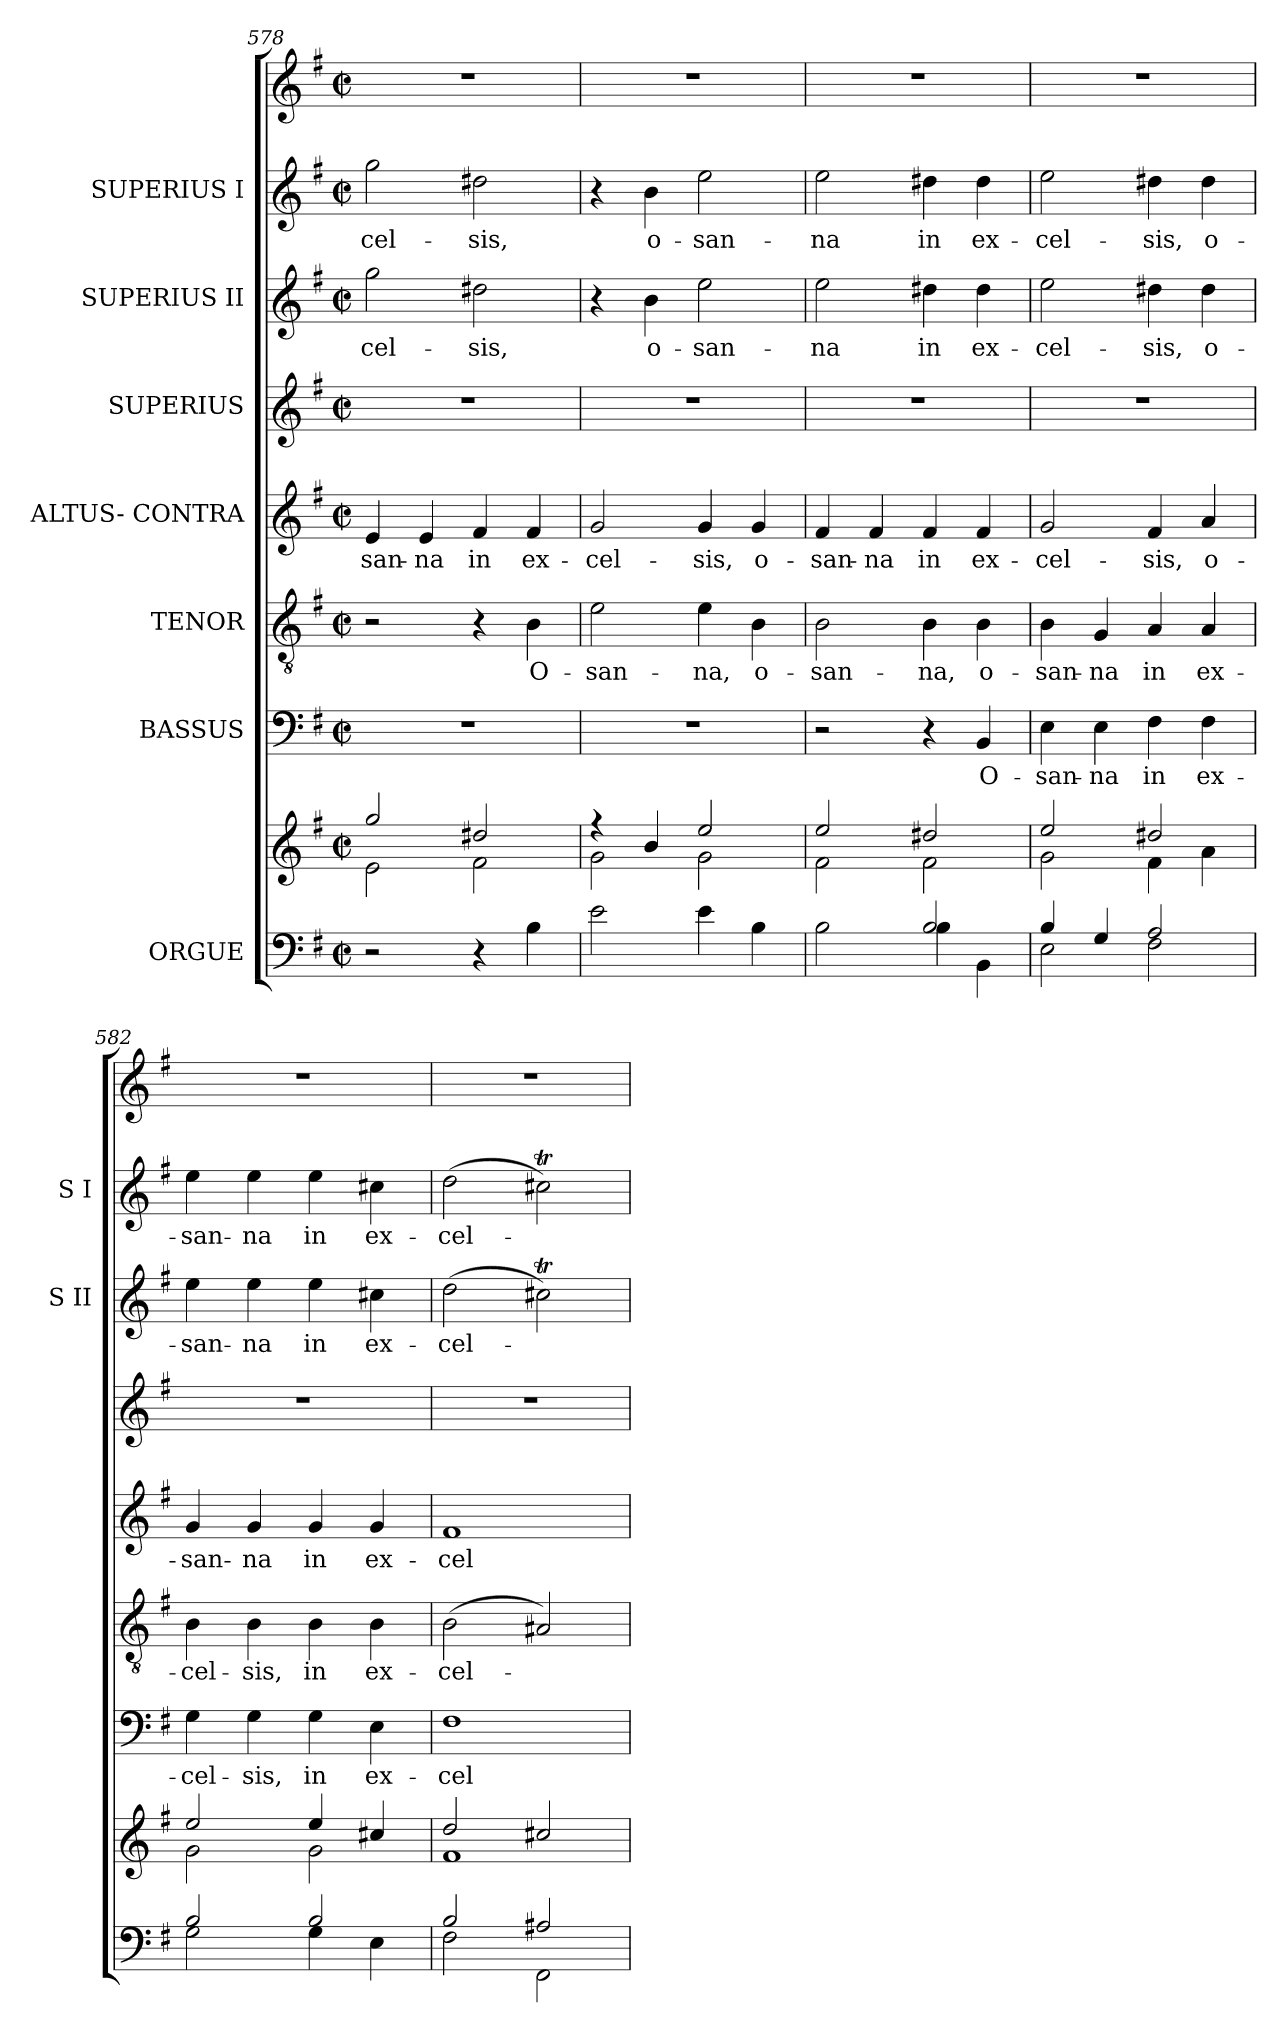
**kern	**kern	**kern	**text	**kern	**text	**kern	**text	**kern	**kern	**text	**kern	**text	**kern
*part8	*part8	*part7	*part7	*part6	*part6	*part5	*part5	*part4	*part3	*part3	*part2	*part2	*part1
*staff9	*staff8	*staff7	*staff7	*staff6	*staff6	*staff5	*staff5	*staff4	*staff3	*staff3	*staff2	*staff2	*staff1
*I"ORGUE	*	*I"BASSUS	*	*I"TENOR	*	*I"ALTUS- CONTRA	*	*I"SUPERIUS	*I"SUPERIUS II	*	*I"SUPERIUS I	*	*
*	*	*	*	*	*	*	*	*	*I'S II	*	*I'S I	*	*
*clefF4	*clefG2	*clefF4	*	*clefGv2	*	*clefG2	*	*clefG2	*clefG2	*	*clefG2	*	*clefG2
*k[f#]	*k[f#]	*k[f#]	*	*k[f#]	*	*k[f#]	*	*k[f#]	*k[f#]	*	*k[f#]	*	*k[f#]
*e:	*e:	*e:	*	*e:	*	*e:	*	*e:	*e:	*	*e:	*	*e:
*M2/2	*M2/2	*M2/2	*	*M2/2	*	*M2/2	*	*M2/2	*M2/2	*	*M2/2	*	*M2/2
*met(c|)	*met(c|)	*met(c|)	*	*met(c|)	*	*met(c|)	*	*met(c|)	*met(c|)	*	*met(c|)	*	*met(c|)
=578	=578	=578	=578	=578	=578	=578	=578	=578	=578	=578	=578	=578	=578
*	*^	*	*	*	*	*	*	*	*	*	*	*	*
!	!	!	!	!	!	!	!	!LO:LY:b	!	!	!LO:LY:b	!	!LO:LY:b	!
2r	2gg/	2e\	1r	.	2r	.	4e/	-san-	1r	2gg\	-cel-	2gg\	-cel-	1r
!	!	!	!	!	!	!	!	!LO:LY:b	!	!	!	!	!	!
.	.	.	.	.	.	.	4e/	-na	.	.	.	.	.	.
!	!	!	!	!	!	!	!	!LO:LY:b	!	!	!LO:LY:b	!	!LO:LY:b	!
4r	2dd#X/	2f#\	.	.	4r	.	4f#/	in	.	2dd#X\	-sis,	2dd#X\	-sis,	.
!	!	!	!	!	!	!LO:LY:b	!	!LO:LY:b	!	!	!	!	!	!
4B\	.	.	.	.	4B\	O-	4f#/	ex-	.	.	.	.	.	.
=579	=579	=579	=579	=579	=579	=579	=579	=579	=579	=579	=579	=579	=579	=579
!	!	!	!	!	!	!LO:LY:b	!	!LO:LY:b	!	!	!	!	!	!
2e\	4ree	2g\	1r	.	2e\	-san-	2g/	-cel-	1r	4r	.	4r	.	1r
!	!	!	!	!	!	!	!	!	!	!	!LO:LY:b	!	!LO:LY:b	!
.	4b/	.	.	.	.	.	.	.	.	4b\	o-	4b\	o-	.
!	!	!	!	!	!	!LO:LY:b	!	!LO:LY:b	!	!	!LO:LY:b	!	!LO:LY:b	!
4e\	2ee/	2g\	.	.	4e\	-na,	4g/	-sis,	.	2ee\	-san-	2ee\	-san-	.
!	!	!	!	!	!	!LO:LY:b	!	!LO:LY:b	!	!	!	!	!	!
4B\	.	.	.	.	4B\	o-	4g/	o-	.	.	.	.	.	.
=580	=580	=580	=580	=580	=580	=580	=580	=580	=580	=580	=580	=580	=580	=580
*^	*	*	*	*	*	*	*	*	*	*	*	*	*	*
!	!	!	!	!	!	!	!LO:LY:b	!	!LO:LY:b	!	!	!LO:LY:b	!	!LO:LY:b	!
2ryy	2B\	2ee/	2f#\	2r	.	2B\	-san-	4f#/	-san-	1r	2ee\	-na	2ee\	-na	1r
!	!	!	!	!	!	!	!	!	!LO:LY:b	!	!	!	!	!	!
.	.	.	.	.	.	.	.	4f#/	-na	.	.	.	.	.	.
!	!	!	!	!	!	!	!LO:LY:b	!	!LO:LY:b	!	!	!LO:LY:b	!	!LO:LY:b	!
2B/	4B\	2dd#X/	2f#\	4r	.	4B\	-na,	4f#/	in	.	4dd#X\	in	4dd#X\	in	.
!	!	!	!	!	!LO:LY:b	!	!LO:LY:b	!	!LO:LY:b	!	!	!LO:LY:b	!	!LO:LY:b	!
.	4BB\	.	.	4BB/	O-	4B\	o-	4f#/	ex-	.	4dd#\	ex-	4dd#\	ex-	.
!!LO:PB:g=z
=581	=581	=581	=581	=581	=581	=581	=581	=581	=581	=581	=581	=581	=581	=581	=581
!	!	!	!	!	!LO:LY:b	!	!LO:LY:b	!	!LO:LY:b	!	!	!LO:LY:b	!	!LO:LY:b	!
4B/	2E\	2ee/	2g\	4E\	-san-	4B\	-san-	2g/	-cel-	1r	2ee\	-cel-	2ee\	-cel-	1r
!	!	!	!	!	!LO:LY:b	!	!LO:LY:b	!	!	!	!	!	!	!	!
4G/	.	.	.	4E\	-na	4G/	-na	.	.	.	.	.	.	.	.
!	!	!	!	!	!LO:LY:b	!	!LO:LY:b	!	!LO:LY:b	!	!	!LO:LY:b	!	!LO:LY:b	!
2A/	2F#\	2dd#X/	4f#\	4F#\	in	4A/	in	4f#/	-sis,	.	4dd#X\	-sis,	4dd#X\	-sis,	.
!	!	!	!	!	!LO:LY:b	!	!LO:LY:b	!	!LO:LY:b	!	!	!LO:LY:b	!	!LO:LY:b	!
.	.	.	4a\	4F#\	ex-	4A/	ex-	4a/	o-	.	4dd#\	o-	4dd#\	o-	.
=582	=582	=582	=582	=582	=582	=582	=582	=582	=582	=582	=582	=582	=582	=582	=582
!	!	!	!	!	!LO:LY:b	!	!LO:LY:b	!	!LO:LY:b	!	!	!LO:LY:b	!	!LO:LY:b	!
2B/	2G\	2ee/	2g\	4G\	-cel-	4B\	-cel-	4g/	-san-	1r	4ee\	-san-	4ee\	-san-	1r
!	!	!	!	!	!LO:LY:b	!	!LO:LY:b	!	!LO:LY:b	!	!	!LO:LY:b	!	!LO:LY:b	!
.	.	.	.	4G\	-sis,	4B\	-sis,	4g/	-na	.	4ee\	-na	4ee\	-na	.
!	!	!	!	!	!LO:LY:b	!	!LO:LY:b	!	!LO:LY:b	!	!	!LO:LY:b	!	!LO:LY:b	!
2B/	4G\	4ee/	2g\	4G\	in	4B\	in	4g/	in	.	4ee\	in	4ee\	in	.
!	!	!	!	!	!LO:LY:b	!	!LO:LY:b	!	!LO:LY:b	!	!	!LO:LY:b	!	!LO:LY:b	!
.	4E\	4cc#X/	.	4E\	ex-	4B\	ex-	4g/	ex-	.	4cc#X\	ex-	4cc#X\	ex-	.
=583	=583	=583	=583	=583	=583	=583	=583	=583	=583	=583	=583	=583	=583	=583	=583
!	!	!	!	!	!LO:LY:b	!	!LO:LY:b	!	!LO:LY:b	!	!	!LO:LY:b	!	!LO:LY:b	!
2B/	2F#\	2dd/	1f#	1F#	-cel-	(>2B\	-cel-	1f#	-cel-	1r	(>2dd\	-cel-	(>2dd\	-cel-	1r
2A#X/	2FF#\	2cc#X/	.	.	.	2A#X/)	.	.	.	.	2cc#Xt\)	.	2cc#Xt\)	.	.
*v	*v	*	*	*	*	*	*	*	*	*	*	*	*	*	*
*	*v	*v	*	*	*	*	*	*	*	*	*	*	*	*
=	=	=	=	=	=	=	=	=	=	=	=	=	=
*-	*-	*-	*-	*-	*-	*-	*-	*-	*-	*-	*-	*-	*-
